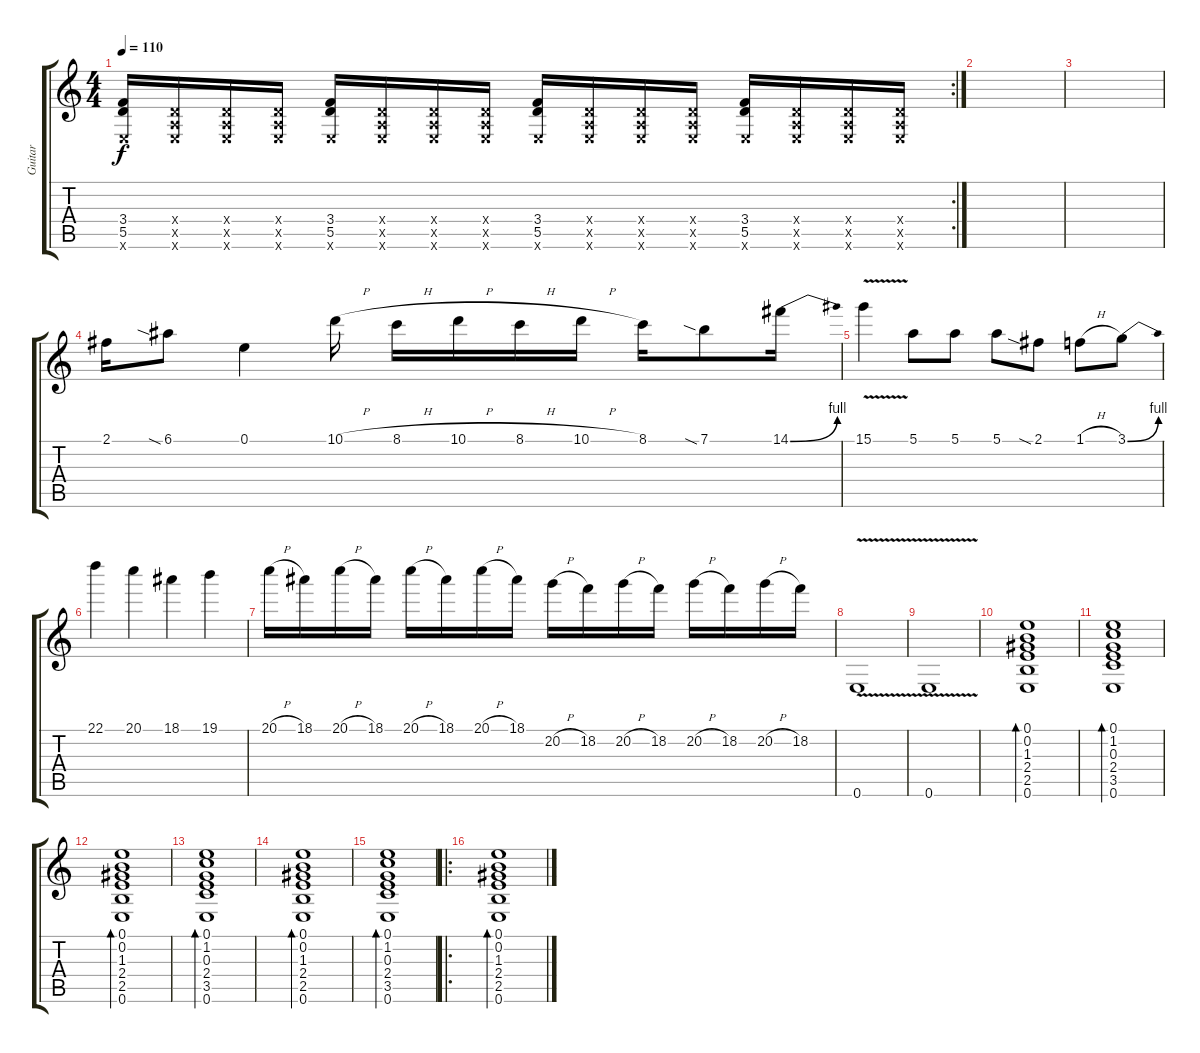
\track ("Guitar" "Guitar") {instrument distortionguitar}
\staff {score tabs}
\tuning (E4 B3 G3 D3 A2 E2) {hide}
\rc 2
\ts (4 4)
\tempo 110
\clef g2
\ks c
(3.4 5.5 0.6{x}).16{dy f} (0.4{x} 0.5{x} 0.6{x}).16 (0.4{x} 0.5{x} 0.6{x}).16 (0.4{x} 0.5{x} 0.6{x}).16 (3.4 5.5 0.6{x}).16 (0.4{x} 0.5{x} 0.6{x}).16 (0.4{x} 0.5{x} 0.6{x}).16 (0.4{x} 0.5{x} 0.6{x}).16 (3.4 5.5 0.6{x}).16 (0.4{x} 0.5{x} 0.6{x}).16 (0.4{x} 0.5{x} 0.6{x}).16 (0.4{x} 0.5{x} 0.6{x}).16 (3.4 5.5 0.6{x}).16 (0.4{x} 0.5{x} 0.6{x}).16 (0.4{x} 0.5{x} 0.6{x}).16 (0.4{x} 0.5{x} 0.6{x}).16 |
|
|
2.1.16 6.1{sia}.8 0.1.4 10.1{h}.16 8.1{h}.16 10.1{h}.16 8.1{h}.16 10.1{h}.16 8.1.16 7.1{sia}.8 14.1{be (bend 0 0 60 4)}.16 |
15.1{v}.4 5.1.8 5.1.8 5.1.8 2.1{sia}.8 1.1{h}.8 3.1{be (bend 0 0 60 4)}.8 |
22.1.4 20.1.4 18.1.4 19.1.4 |
20.1{h}.16 18.1.16 20.1{h}.16 18.1.16 20.1{h}.16 18.1.16 20.1{h}.16 18.1.16 20.2{h}.16 18.2.16 20.2{h}.16 18.2.16 20.2{h}.16 18.2.16 20.2{h}.16 18.2.16 |
0.6{v}.1 |
0.6{v}.1 |
(0.1 0.2 1.3 2.4 2.5 0.6).1{bd 480} |
(0.1 1.2 0.3 2.4 3.5 0.6).1{bd 480} |
(0.1 0.2 1.3 2.4 2.5 0.6).1{bd 480} |
(0.1 1.2 0.3 2.4 3.5 0.6).1{bd 480} |
(0.1 0.2 1.3 2.4 2.5 0.6).1{bd 480} |
(0.1 1.2 0.3 2.4 3.5 0.6).1{bd 480} |
\ro
(0.1 0.2 1.3 2.4 2.5 0.6).1{bd 480}
